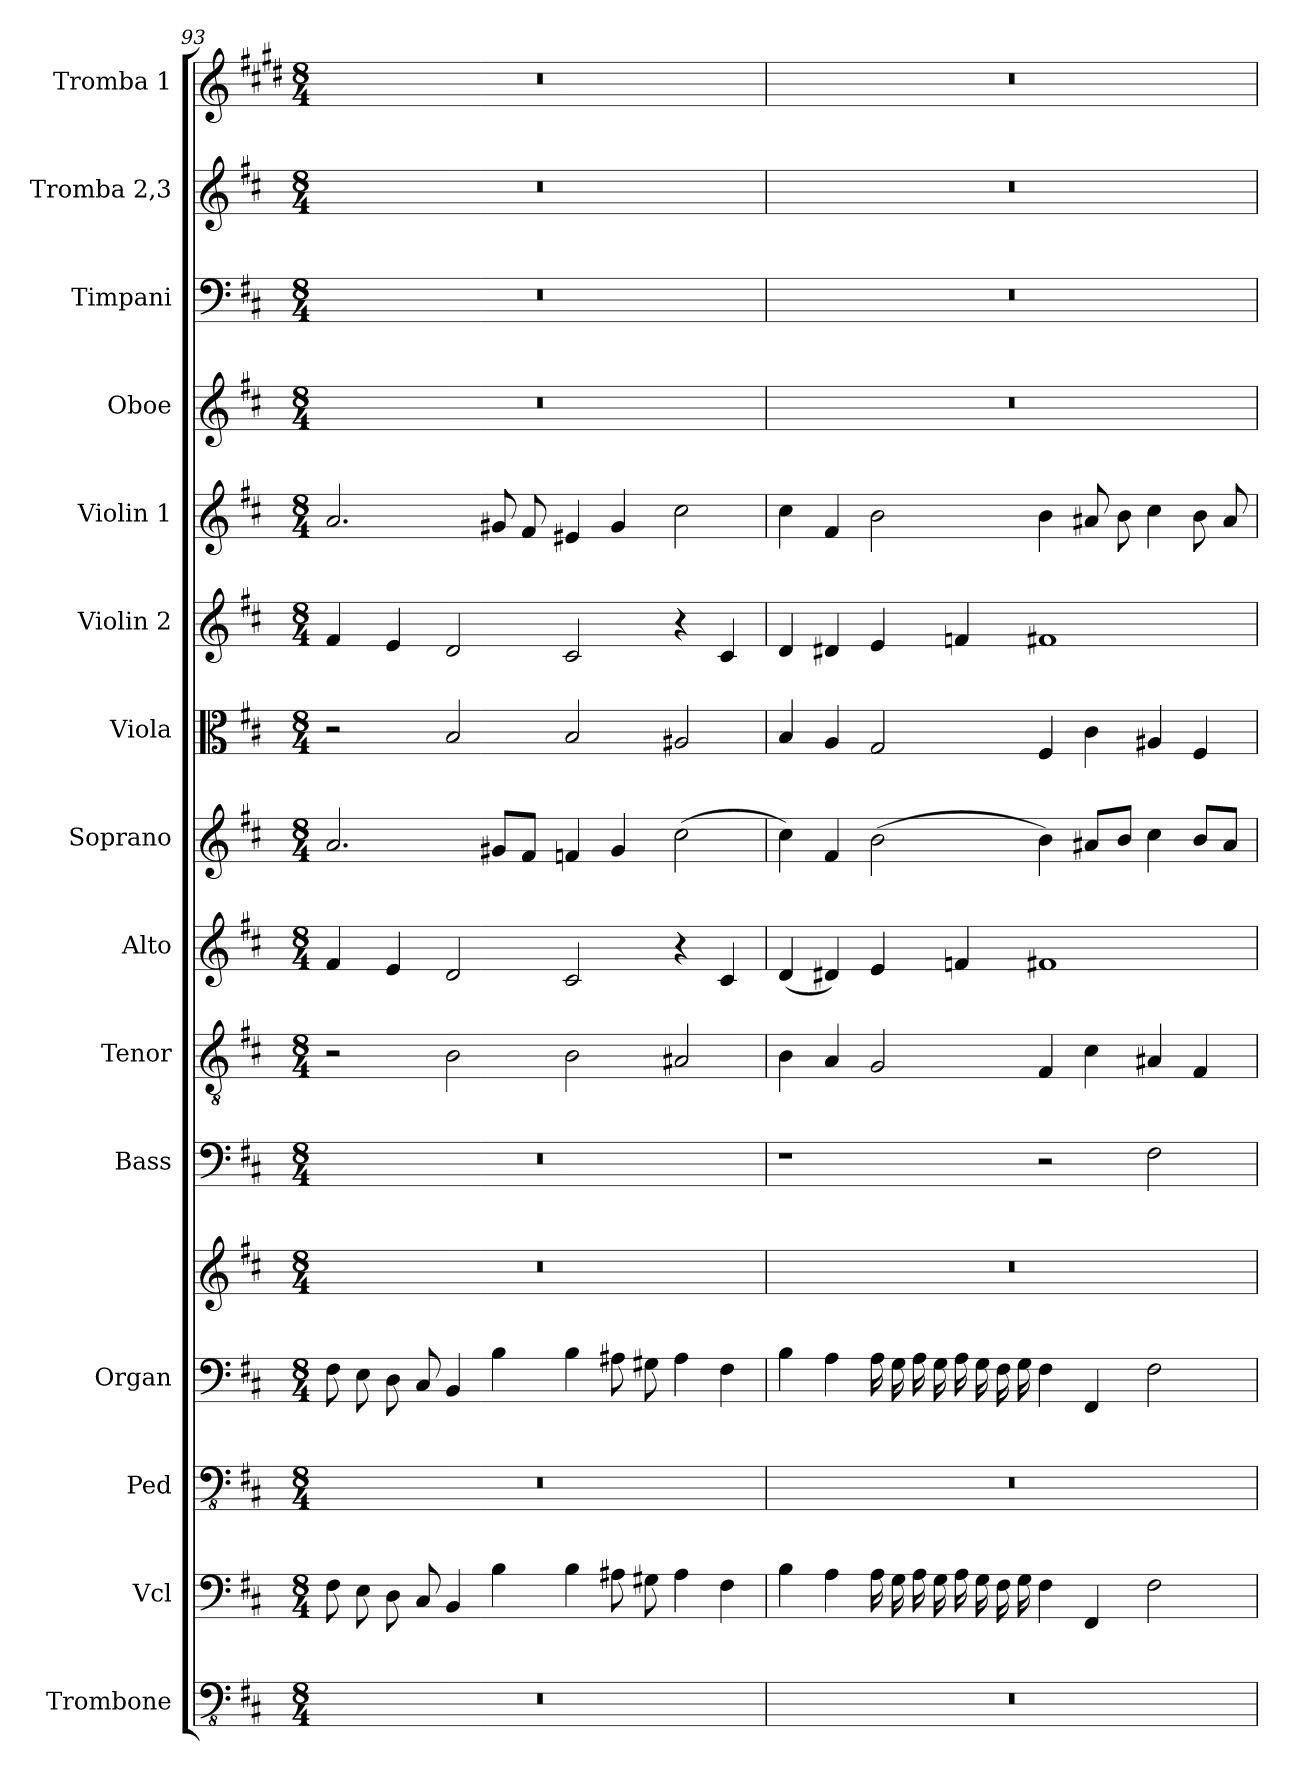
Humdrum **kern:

**kern	**kern	**kern	**kern	**kern	**kern	**kern	**kern	**kern	**kern	**kern	**kern	**kern	**kern	**kern	**kern
*part15	*part14	*part13	*part12	*part12	*part11	*part10	*part9	*part8	*part7	*part6	*part5	*part4	*part3	*part2	*part1
*staff16	*staff15	*staff14	*staff13	*staff12	*staff11	*staff10	*staff9	*staff8	*staff7	*staff6	*staff5	*staff4	*staff3	*staff2	*staff1
*I"Trombone	*I"Vcl	*I"Ped	*I"Organ	*	*I"Bass	*I"Tenor	*I"Alto	*I"Soprano	*I"Viola	*I"Violin 2	*I"Violin 1	*I"Oboe	*I"Timpani	*I"Tromba 2,3	*I"Tromba 1
*I'Trb	*	*	*	*	*	*	*	*I'S	*	*	*	*I'Ob	*I'Timp	*	*
*clefFv4	*clefF4	*clefFv4	*clefF4	*clefG2	*clefF4	*clefGv2	*clefG2	*clefG2	*clefC3	*clefG2	*clefG2	*clefG2	*clefF4	*clefG2	*clefG2
*	*	*	*	*	*	*	*	*	*	*	*	*	*	*	*ITrd1c2
*k[f#c#]	*k[f#c#]	*k[f#c#]	*k[f#c#]	*k[f#c#]	*k[f#c#]	*k[f#c#]	*k[f#c#]	*k[f#c#]	*k[f#c#]	*k[f#c#]	*k[f#c#]	*k[f#c#]	*k[f#c#]	*k[f#c#]	*k[f#c#]
*M8/4	*M8/4	*M8/4	*M8/4	*M8/4	*M8/4	*M8/4	*M8/4	*M8/4	*M8/4	*M8/4	*M8/4	*M8/4	*M8/4	*M8/4	*M8/4
=93	=93	=93	=93	=93	=93	=93	=93	=93	=93	=93	=93	=93	=93	=93	=93
0r	8F#\	0r	8F#\	0r	0r	2r	4f#/	2.a/	2r	4f#/	2.a/	0r	0r	0r	0r
.	8E\	.	8E\	.	.	.	.	.	.	.	.	.	.	.	.
.	8D\	.	8D\	.	.	.	4e/	.	.	4e/	.	.	.	.	.
.	8C#/	.	8C#/	.	.	.	.	.	.	.	.	.	.	.	.
.	4BB/	.	4BB/	.	.	2B\	2d/	.	2B/	2d/	.	.	.	.	.
.	4B\	.	4B\	.	.	.	.	8g#X/L	.	.	8g#X/	.	.	.	.
.	.	.	.	.	.	.	.	8f#/J	.	.	8f#/	.	.	.	.
.	4B\	.	4B\	.	.	2B\	2c#/	4fn/	2B/	2c#/	4e#X/	.	.	.	.
.	8A#X\	.	8A#X\	.	.	.	.	4g#/	.	.	4g#/	.	.	.	.
.	8G#X\	.	8G#X\	.	.	.	.	.	.	.	.	.	.	.	.
.	4A#\	.	4A#\	.	.	2A#X/	4r	(2cc#\	2A#X/	4r	2cc#\	.	.	.	.
.	4F#\	.	4F#\	.	.	.	4c#/	.	.	4c#/	.	.	.	.	.
=94	=94	=94	=94	=94	=94	=94	=94	=94	=94	=94	=94	=94	=94	=94	=94
0r	4B\	0r	4B\	0r	1r	4B\	(4d/	4cc#\)	4B/	4d/	4cc#\	0r	0r	0r	0r
.	4A\	.	4A\	.	.	4A/	4d#X/)	4f#/	4A/	4d#X/	4f#/	.	.	.	.
.	16A\	.	16A\	.	.	2G/	4e/	(2b\	2G/	4e/	2b\	.	.	.	.
.	16G\	.	16G\	.	.	.	.	.	.	.	.	.	.	.	.
.	16A\	.	16A\	.	.	.	.	.	.	.	.	.	.	.	.
.	16G\	.	16G\	.	.	.	.	.	.	.	.	.	.	.	.
.	16A\	.	16A\	.	.	.	4fn/	.	.	4fn/	.	.	.	.	.
.	16G\	.	16G\	.	.	.	.	.	.	.	.	.	.	.	.
.	16F#\	.	16F#\	.	.	.	.	.	.	.	.	.	.	.	.
.	16G\	.	16G\	.	.	.	.	.	.	.	.	.	.	.	.
.	4F#\	.	4F#\	.	2r	4F#/	1f#X	4b\)	4F#/	1f#X	4b\	.	.	.	.
.	4FF#/	.	4FF#/	.	.	4c#\	.	8a#X/L	4c#\	.	8a#X/	.	.	.	.
.	.	.	.	.	.	.	.	8b/J	.	.	8b\	.	.	.	.
.	2F#\	.	2F#\	.	2F#\	4A#X/	.	4cc#\	4A#X/	.	4cc#\	.	.	.	.
.	.	.	.	.	.	4F#/	.	8b/L	4F#/	.	8b\	.	.	.	.
.	.	.	.	.	.	.	.	8a#/J	.	.	8a#/	.	.	.	.
=	=	=	=	=	=	=	=	=	=	=	=	=	=	=	=
*-	*-	*-	*-	*-	*-	*-	*-	*-	*-	*-	*-	*-	*-	*-	*-
